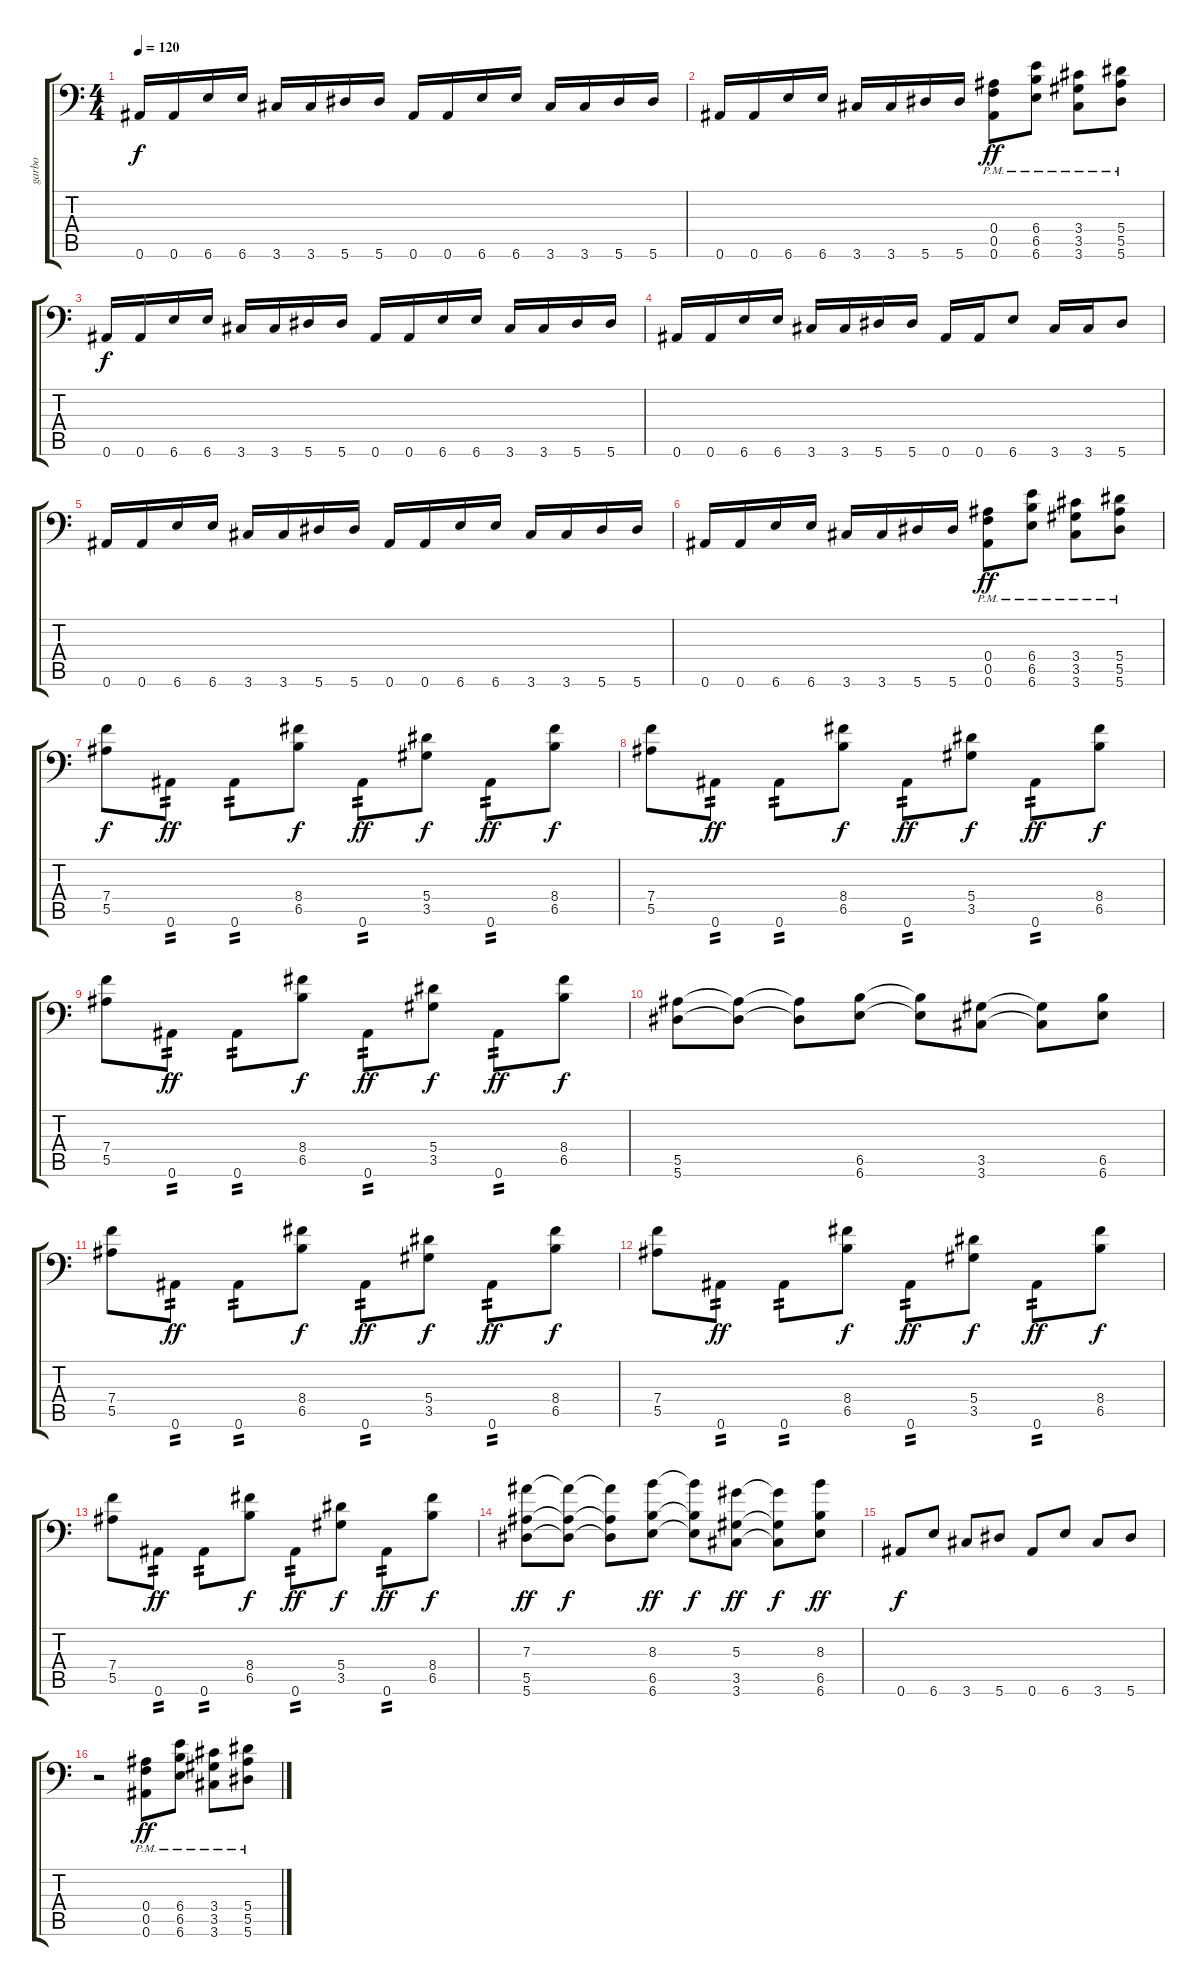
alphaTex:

\track ("garbo" "garbo") {instrument overdrivenguitar}
\staff {score tabs}
\tuning (C4 G3 Eb3 Bb2 F2 Bb1) {hide}
\ts (4 4)
\tempo 120
\clef f4
\ks c
0.6.16{dy f} 0.6.16 6.6.16 6.6.16 3.6.16 3.6.16 5.6.16 5.6.16 0.6.16 0.6.16 6.6.16 6.6.16 3.6.16 3.6.16 5.6.16 5.6.16 |
0.6.16 0.6.16 6.6.16 6.6.16 3.6.16 3.6.16 5.6.16 5.6.16 (0.4{pm} 0.5{pm} 0.6{pm}).8{dy ff} (6.4{pm} 6.5{pm} 6.6{pm}).8 (3.4{pm} 3.5{pm} 3.6{pm}).8 (5.4{pm} 5.5{pm} 5.6{pm}).8 |
0.6.16{dy f} 0.6.16 6.6.16 6.6.16 3.6.16 3.6.16 5.6.16 5.6.16 0.6.16 0.6.16 6.6.16 6.6.16 3.6.16 3.6.16 5.6.16 5.6.16 |
0.6.16 0.6.16 6.6.16 6.6.16 3.6.16 3.6.16 5.6.16 5.6.16 0.6.16 0.6.16 6.6.8 3.6.16 3.6.16 5.6.8 |
0.6.16 0.6.16 6.6.16 6.6.16 3.6.16 3.6.16 5.6.16 5.6.16 0.6.16 0.6.16 6.6.16 6.6.16 3.6.16 3.6.16 5.6.16 5.6.16 |
0.6.16 0.6.16 6.6.16 6.6.16 3.6.16 3.6.16 5.6.16 5.6.16 (0.4{pm} 0.5{pm} 0.6{pm}).8{dy ff} (6.4{pm} 6.5{pm} 6.6{pm}).8 (3.4{pm} 3.5{pm} 3.6{pm}).8 (5.4{pm} 5.5{pm} 5.6{pm}).8 |
(7.4 5.5).8{dy f} 0.6.8{tp 2 dy ff} 0.6.8{tp 2} (8.4 6.5).8{dy f} 0.6.8{tp 2 dy ff} (5.4 3.5).8{dy f} 0.6.8{tp 2 dy ff} (8.4 6.5).8{dy f} |
(7.4 5.5).8 0.6.8{tp 2 dy ff} 0.6.8{tp 2} (8.4 6.5).8{dy f} 0.6.8{tp 2 dy ff} (5.4 3.5).8{dy f} 0.6.8{tp 2 dy ff} (8.4 6.5).8{dy f} |
(7.4 5.5).8 0.6.8{tp 2 dy ff} 0.6.8{tp 2} (8.4 6.5).8{dy f} 0.6.8{tp 2 dy ff} (5.4 3.5).8{dy f} 0.6.8{tp 2 dy ff} (8.4 6.5).8{dy f} |
(5.5 5.6).8 (5.5{t} 5.6{t}).8 (5.5{t} 5.6{t}).8 (6.5 6.6).8 (6.5{t} 6.6{t}).8 (3.5 3.6).8 (3.5{t} 3.6{t}).8 (6.5 6.6).8 |
(7.4 5.5).8 0.6.8{tp 2 dy ff} 0.6.8{tp 2} (8.4 6.5).8{dy f} 0.6.8{tp 2 dy ff} (5.4 3.5).8{dy f} 0.6.8{tp 2 dy ff} (8.4 6.5).8{dy f} |
(7.4 5.5).8 0.6.8{tp 2 dy ff} 0.6.8{tp 2} (8.4 6.5).8{dy f} 0.6.8{tp 2 dy ff} (5.4 3.5).8{dy f} 0.6.8{tp 2 dy ff} (8.4 6.5).8{dy f} |
(7.4 5.5).8 0.6.8{tp 2 dy ff} 0.6.8{tp 2} (8.4 6.5).8{dy f} 0.6.8{tp 2 dy ff} (5.4 3.5).8{dy f} 0.6.8{tp 2 dy ff} (8.4 6.5).8{dy f} |
(7.3 5.5 5.6).8{dy ff} (7.3{t} 5.5{t} 5.6{t}).8{dy f} (7.3{t} 5.5{t} 5.6{t}).8 (8.3 6.5 6.6).8{dy ff} (8.3{t} 6.5{t} 6.6{t}).8{dy f} (5.3 3.5 3.6).8{dy ff} (5.3{t} 3.5{t} 3.6{t}).8{dy f} (8.3 6.5 6.6).8{dy ff} |
0.6.8{dy f} 6.6.8 3.6.8 5.6.8 0.6.8 6.6.8 3.6.8 5.6.8 |
r.2 (0.4{pm} 0.5{pm} 0.6{pm}).8{dy ff} (6.4{pm} 6.5{pm} 6.6{pm}).8 (3.4{pm} 3.5{pm} 3.6{pm}).8 (5.4{pm} 5.5{pm} 5.6{pm}).8
